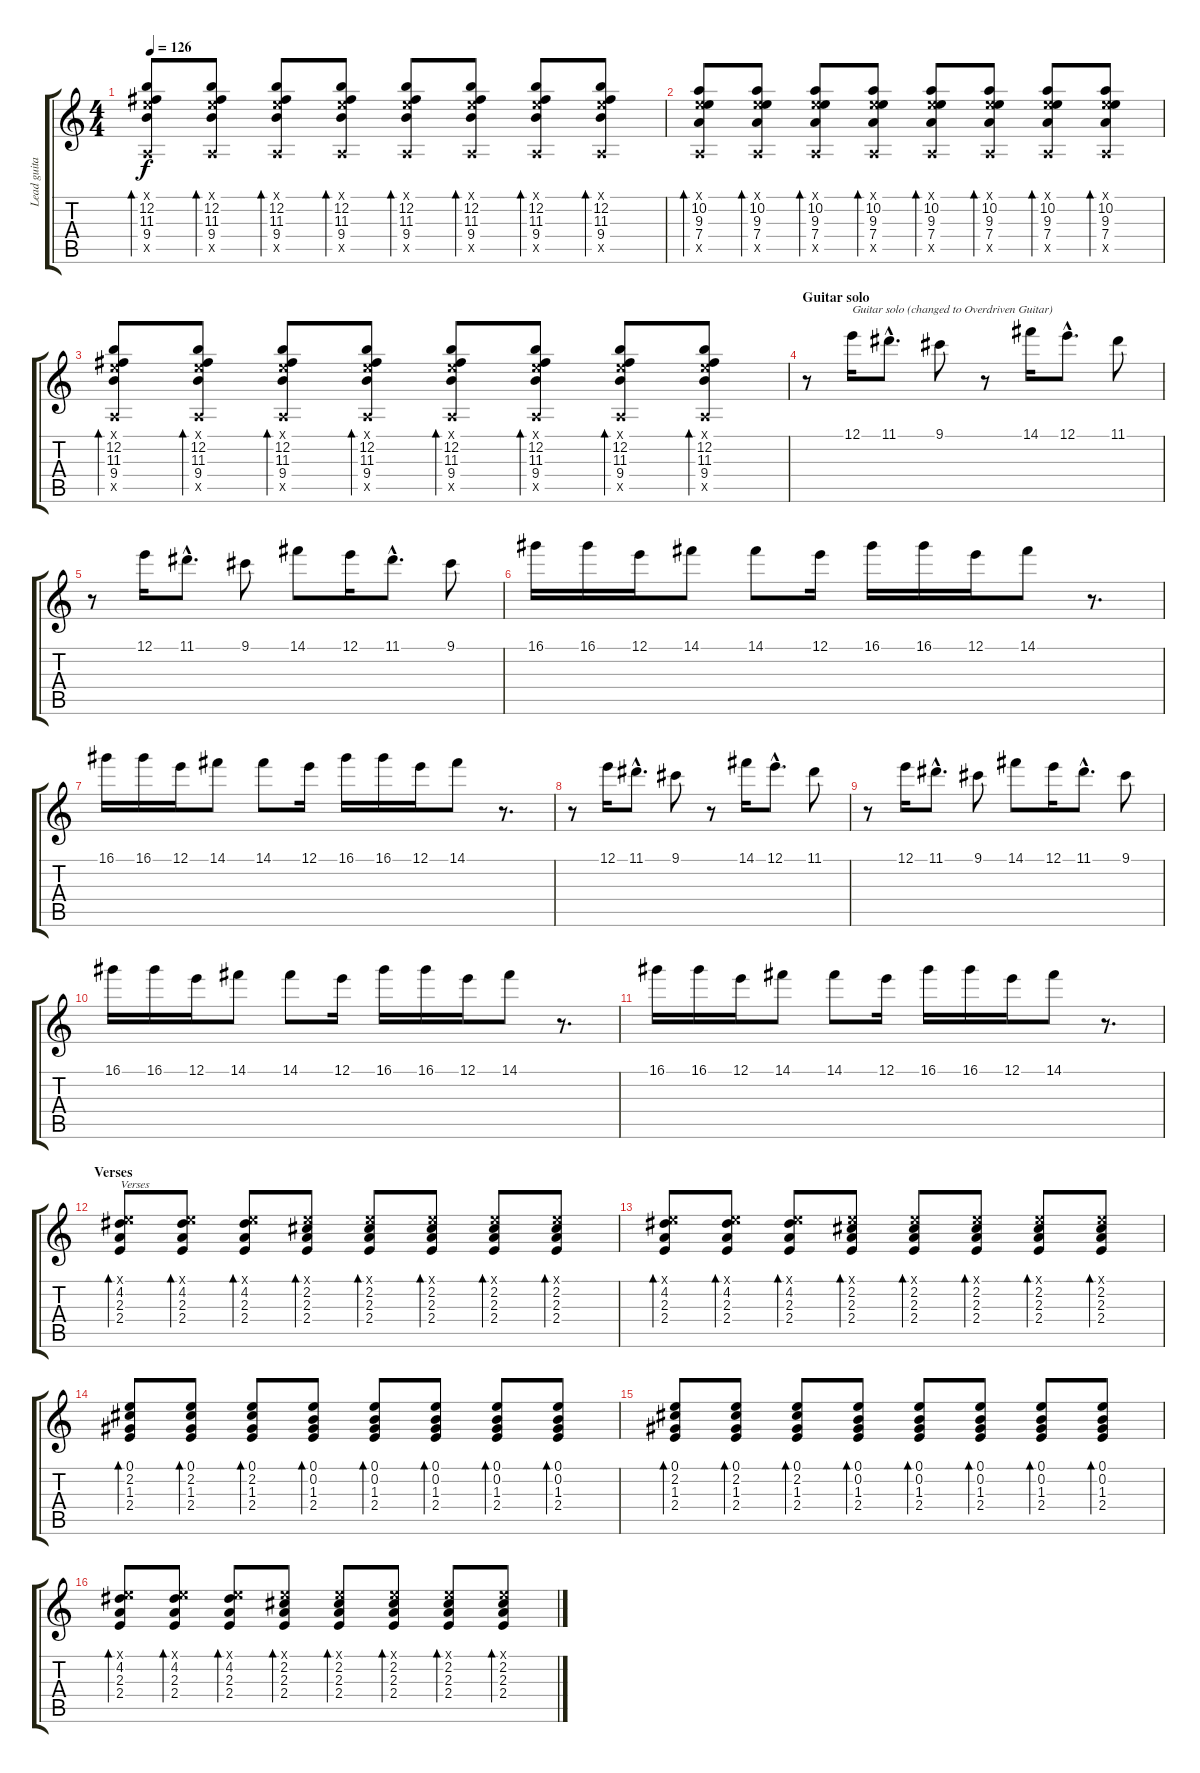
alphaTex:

\track ("Lead guitar" "Lead guita") {instrument distortionguitar}
\staff {score tabs}
\tuning (E4 B3 G3 D3 A2 E2) {hide}
\ts (4 4)
\tempo 126
\clef g2
\ks c
(0.1{x} 12.2 11.3 9.4 0.5{x}).8{bd 30 dy f} (0.1{x} 12.2 11.3 9.4 0.5{x}).8{bd 30} (0.1{x} 12.2 11.3 9.4 0.5{x}).8{bd 30} (0.1{x} 12.2 11.3 9.4 0.5{x}).8{bd 30} (0.1{x} 12.2 11.3 9.4 0.5{x}).8{bd 30} (0.1{x} 12.2 11.3 9.4 0.5{x}).8{bd 30} (0.1{x} 12.2 11.3 9.4 0.5{x}).8{bd 30} (0.1{x} 12.2 11.3 9.4 0.5{x}).8{bd 30} |
(0.1{x} 10.2 9.3 7.4 0.5{x}).8{bd 30} (0.1{x} 10.2 9.3 7.4 0.5{x}).8{bd 30} (0.1{x} 10.2 9.3 7.4 0.5{x}).8{bd 30} (0.1{x} 10.2 9.3 7.4 0.5{x}).8{bd 30} (0.1{x} 10.2 9.3 7.4 0.5{x}).8{bd 30} (0.1{x} 10.2 9.3 7.4 0.5{x}).8{bd 30} (0.1{x} 10.2 9.3 7.4 0.5{x}).8{bd 30} (0.1{x} 10.2 9.3 7.4 0.5{x}).8{bd 30} |
(0.1{x} 12.2 11.3 9.4 0.5{x}).8{bd 30} (0.1{x} 12.2 11.3 9.4 0.5{x}).8{bd 30} (0.1{x} 12.2 11.3 9.4 0.5{x}).8{bd 30} (0.1{x} 12.2 11.3 9.4 0.5{x}).8{bd 30} (0.1{x} 12.2 11.3 9.4 0.5{x}).8{bd 30} (0.1{x} 12.2 11.3 9.4 0.5{x}).8{bd 30} (0.1{x} 12.2 11.3 9.4 0.5{x}).8{bd 30} (0.1{x} 12.2 11.3 9.4 0.5{x}).8{bd 30} |
\section ("" "Guitar solo")
r.8 12.1.16{txt "Guitar solo (changed to Overdriven Guitar)" instrument overdrivenguitar} 11.1{hac}.8{d} 9.1.8 r.8 14.1.16 12.1{hac}.8{d} 11.1.8 |
r.8 12.1.16 11.1{hac}.8{d} 9.1.8 14.1.8 12.1.16 11.1{hac}.8{d} 9.1.8 |
16.1.16 16.1.16 12.1.16 14.1.8 14.1.8 12.1.16 16.1.16 16.1.16 12.1.16 14.1.8 r.8{d} |
16.1.16 16.1.16 12.1.16 14.1.8 14.1.8 12.1.16 16.1.16 16.1.16 12.1.16 14.1.8 r.8{d} |
r.8 12.1.16 11.1{hac}.8{d} 9.1.8 r.8 14.1.16 12.1{hac}.8{d} 11.1.8 |
r.8 12.1.16 11.1{hac}.8{d} 9.1.8 14.1.8 12.1.16 11.1{hac}.8{d} 9.1.8 |
16.1.16 16.1.16 12.1.16 14.1.8 14.1.8 12.1.16 16.1.16 16.1.16 12.1.16 14.1.8 r.8{d} |
16.1.16 16.1.16 12.1.16 14.1.8 14.1.8 12.1.16 16.1.16 16.1.16 12.1.16 14.1.8 r.8{d} |
\section ("" "Verses")
(0.1{x} 4.2 2.3 2.4).8{bd 60 txt "Verses"} (0.1{x} 4.2 2.3 2.4).8{bd 60} (0.1{x} 4.2 2.3 2.4).8{bd 60} (0.1{x} 2.2 2.3 2.4).8{bd 60} (0.1{x} 2.2 2.3 2.4).8{bd 60} (0.1{x} 2.2 2.3 2.4).8{bd 60} (0.1{x} 2.2 2.3 2.4).8{bd 60} (0.1{x} 2.2 2.3 2.4).8{bd 60} |
(0.1{x} 4.2 2.3 2.4).8{bd 60} (0.1{x} 4.2 2.3 2.4).8{bd 60} (0.1{x} 4.2 2.3 2.4).8{bd 60} (0.1{x} 2.2 2.3 2.4).8{bd 60} (0.1{x} 2.2 2.3 2.4).8{bd 60} (0.1{x} 2.2 2.3 2.4).8{bd 60} (0.1{x} 2.2 2.3 2.4).8{bd 60} (0.1{x} 2.2 2.3 2.4).8{bd 60} |
(0.1 2.2 1.3 2.4).8{bd 60} (0.1 2.2 1.3 2.4).8{bd 60} (0.1 2.2 1.3 2.4).8{bd 60} (0.1 0.2 1.3 2.4).8{bd 60} (0.1 0.2 1.3 2.4).8{bd 60} (0.1 0.2 1.3 2.4).8{bd 60} (0.1 0.2 1.3 2.4).8{bd 60} (0.1 0.2 1.3 2.4).8{bd 60} |
(0.1 2.2 1.3 2.4).8{bd 60} (0.1 2.2 1.3 2.4).8{bd 60} (0.1 2.2 1.3 2.4).8{bd 60} (0.1 0.2 1.3 2.4).8{bd 60} (0.1 0.2 1.3 2.4).8{bd 60} (0.1 0.2 1.3 2.4).8{bd 60} (0.1 0.2 1.3 2.4).8{bd 60} (0.1 0.2 1.3 2.4).8{bd 60} |
(0.1{x} 4.2 2.3 2.4).8{bd 60} (0.1{x} 4.2 2.3 2.4).8{bd 60} (0.1{x} 4.2 2.3 2.4).8{bd 60} (0.1{x} 2.2 2.3 2.4).8{bd 60} (0.1{x} 2.2 2.3 2.4).8{bd 60} (0.1{x} 2.2 2.3 2.4).8{bd 60} (0.1{x} 2.2 2.3 2.4).8{bd 60} (0.1{x} 2.2 2.3 2.4).8{bd 60}
